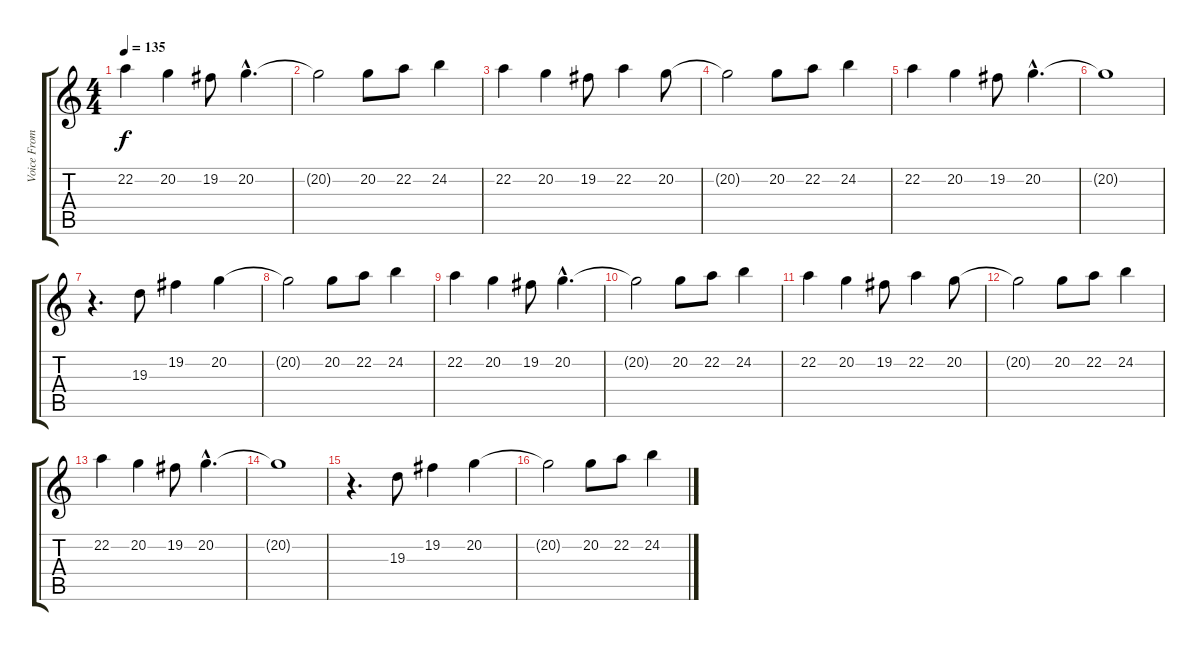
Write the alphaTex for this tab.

\track ("Voice From 3rds" "Voice From") {instrument flute}
\staff {score tabs}
\tuning (E4 B3 G3 D3 A2 E2) {hide}
\ts (4 4)
\tempo 135
\clef g2
\ks c
22.2.4{dy f} 20.2.4 19.2.8 20.2{hac}.4{d} |
20.2{t}.2 20.2.8 22.2.8 24.2.4 |
22.2.4 20.2.4 19.2.8 22.2.4 20.2.8 |
20.2{t}.2 20.2.8 22.2.8 24.2.4 |
22.2.4 20.2.4 19.2.8 20.2{hac}.4{d} |
20.2{t}.1 |
r.4{d} 19.3.8 19.2.4 20.2.4 |
20.2{t}.2 20.2.8 22.2.8 24.2.4 |
22.2.4 20.2.4 19.2.8 20.2{hac}.4{d} |
20.2{t}.2 20.2.8 22.2.8 24.2.4 |
22.2.4 20.2.4 19.2.8 22.2.4 20.2.8 |
20.2{t}.2 20.2.8 22.2.8 24.2.4 |
22.2.4 20.2.4 19.2.8 20.2{hac}.4{d} |
20.2{t}.1 |
r.4{d} 19.3.8 19.2.4 20.2.4 |
20.2{t}.2 20.2.8 22.2.8 24.2.4
